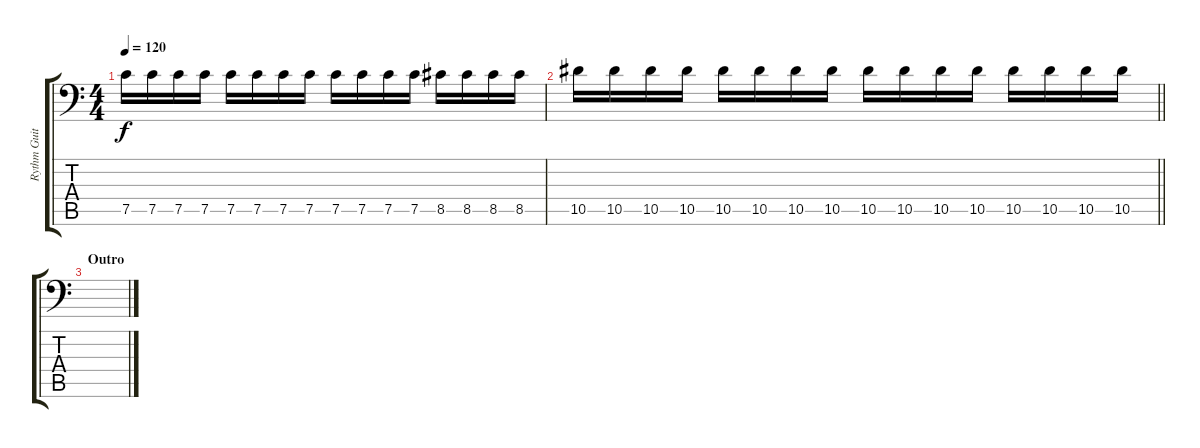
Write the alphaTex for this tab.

\track ("Rythm Guitar 2" "Rythm Guit") {instrument distortionguitar}
\staff {score tabs}
\tuning (C4 G3 Eb3 Bb2 F2 Bb1) {hide}
\ts (4 4)
\tempo 120
\clef f4
\ks c
7.5.16{dy f} 7.5.16 7.5.16 7.5.16 7.5.16 7.5.16 7.5.16 7.5.16 7.5.16 7.5.16 7.5.16 7.5.16 8.5.16 8.5.16 8.5.16 8.5.16 |
\barLineRight lightlight
10.5.16 10.5.16 10.5.16 10.5.16 10.5.16 10.5.16 10.5.16 10.5.16 10.5.16 10.5.16 10.5.16 10.5.16 10.5.16 10.5.16 10.5.16 10.5.16 |
\section ("" "Outro")
